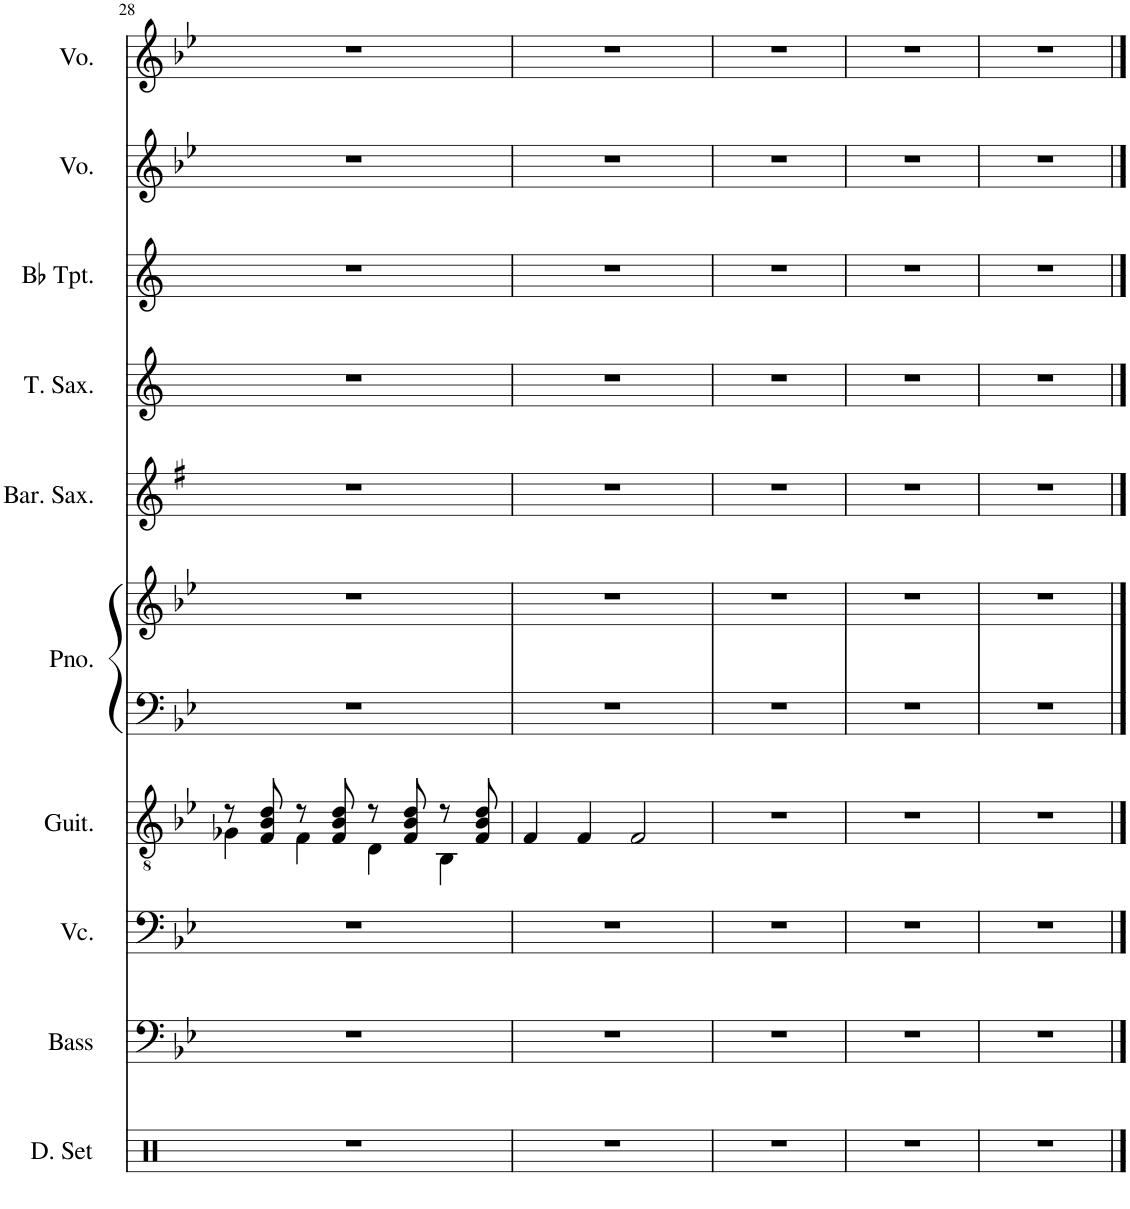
**kern	**kern	**kern	**kern	**kern	**kern	**kern	**kern	**kern	**kern	**kern
*part10	*part9	*part8	*part7	*part6	*part6	*part5	*part4	*part3	*part2	*part1
*staff11	*staff10	*staff9	*staff8	*staff7	*staff6	*staff5	*staff4	*staff3	*staff2	*staff1
*I"Drumset	*I"Acoustic Bass	*I"Violoncello	*I"Acoustic Guitar	*I"Piano	*	*I"Baritone Saxophone	*I"Tenor Saxophone	*I"Bb Trumpet	*I"Voice	*I"Voice
*I'D. Set	*I'Bass	*I'Vc.	*I'Guit.	*I'Pno.	*	*I'Bar. Sax.	*I'T. Sax.	*I'Bb Tpt.	*I'Vo.	*I'Vo.
!!LO:PB:g=z
*clefX	*clefF4	*clefF4	*clefGv2	*clefF4	*clefG2	*clefG2	*clefG2	*clefG2	*clefG2	*clefG2
*	*Trd7c12	*	*	*	*	*Trd12c21	*Trd8c14	*Trd1c2	*	*
*k[]	*k[b-e-]	*k[b-e-]	*k[b-e-]	*k[b-e-]	*k[b-e-]	*k[f#]	*k[]	*k[]	*k[b-e-]	*k[b-e-]
*M4/4	*M4/4	*M4/4	*M4/4	*M4/4	*M4/4	*M4/4	*M4/4	*M4/4	*M4/4	*M4/4
=28	=28	=28	=28	=28	=28	=28	=28	=28	=28	=28
*	*	*	*^	*	*	*	*	*	*	*
1r	1r	1r	8r	4G-X\	1r	1r	1r	1r	1r	1r	1r
.	.	.	8F/ 8B-/ 8d/	.	.	.	.	.	.	.	.
.	.	.	8r	4F\	.	.	.	.	.	.	.
.	.	.	8F/ 8B-/ 8d/	.	.	.	.	.	.	.	.
.	.	.	8r	4D\	.	.	.	.	.	.	.
.	.	.	8F/ 8B-/ 8d/	.	.	.	.	.	.	.	.
.	.	.	8r	4BB-\	.	.	.	.	.	.	.
.	.	.	8F/ 8B-/ 8d/	.	.	.	.	.	.	.	.
*	*	*	*v	*v	*	*	*	*	*	*	*
=29	=29	=29	=29	=29	=29	=29	=29	=29	=29	=29
1r	1r	1r	4F/	1r	1r	1r	1r	1r	1r	1r
.	.	.	4F/	.	.	.	.	.	.	.
.	.	.	2F/	.	.	.	.	.	.	.
=30	=30	=30	=30	=30	=30	=30	=30	=30	=30	=30
1r	1r	1r	1r	1r	1r	1r	1r	1r	1r	1r
=31	=31	=31	=31	=31	=31	=31	=31	=31	=31	=31
1r	1r	1r	1r	1r	1r	1r	1r	1r	1r	1r
=32	=32	=32	=32	=32	=32	=32	=32	=32	=32	=32
1r	1r	1r	1r	1r	1r	1r	1r	1r	1r	1r
==	==	==	==	==	==	==	==	==	==	==
*-	*-	*-	*-	*-	*-	*-	*-	*-	*-	*-
